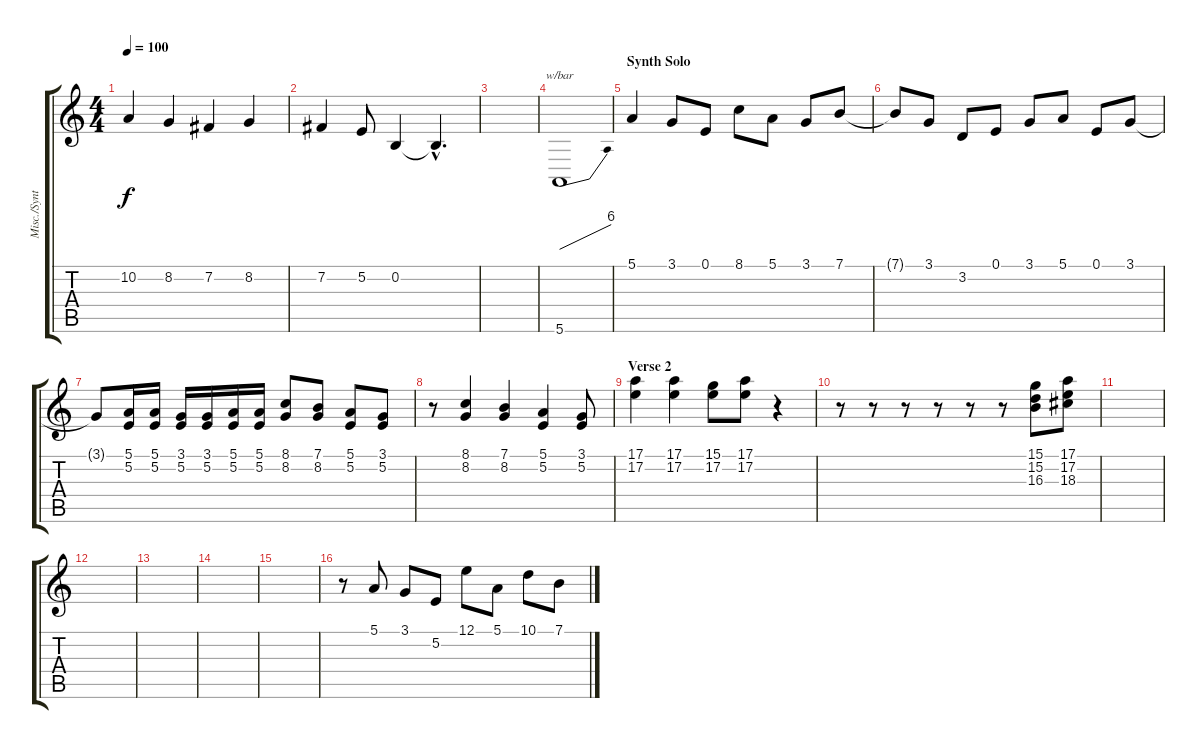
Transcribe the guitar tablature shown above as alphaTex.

\track ("Misc./Synth/Voice" "Misc./Synt") {instrument fx7echoes}
\staff {score tabs}
\tuning (E4 B3 G3 D3 A2 E2) {hide}
\ts (4 4)
\tempo 100
\clef g2
\ks c
10.2.4{dy f volume 13 instrument synthbrass2} 8.2.4 7.2.4 8.2.4 |
7.2.4 5.2.8 0.2.4{volume 0} 0.2{hac t}.4{d} |
|
5.6.1{tbe (dive default 0 0 60 24) volume 10 instrument synthbrass1} |
\section ("" "Synth Solo")
5.1.4{instrument synthbrass1} 3.1.8 0.1.8 8.1.8 5.1.8 3.1.8 7.1.8 |
7.1{t}.8 3.1.8 3.2.8 0.1.8 3.1.8 5.1.8 0.1.8 3.1.8 |
3.1{t}.8 (5.1 5.2).16 (5.1 5.2).16 (3.1 5.2).16 (3.1 5.2).16 (5.1 5.2).16 (5.1 5.2).16 (8.1 8.2).8 (7.1 8.2).8 (5.1 5.2).8 (3.1 5.2).8 |
r.8 (8.1 8.2).4 (7.1 8.2).4 (5.1 5.2).4 (3.1 5.2).8 |
\section ("" "Verse 2")
(17.1 17.2).4{instrument synthbrass1} (17.1 17.2).4 (15.1 17.2).8 (17.1 17.2).8 r.4 |
r.8 r.8 r.8 r.8 r.8 r.8 (15.1 15.2 16.3).8{balance 4 instrument synthbrass1} (17.1 17.2 18.3).8 |
|
|
|
|
|
r.8{volume 13 instrument pizzicatostrings} 5.1.8 3.1.8 5.2.8 12.1.8 5.1.8 10.1.8 7.1.8
